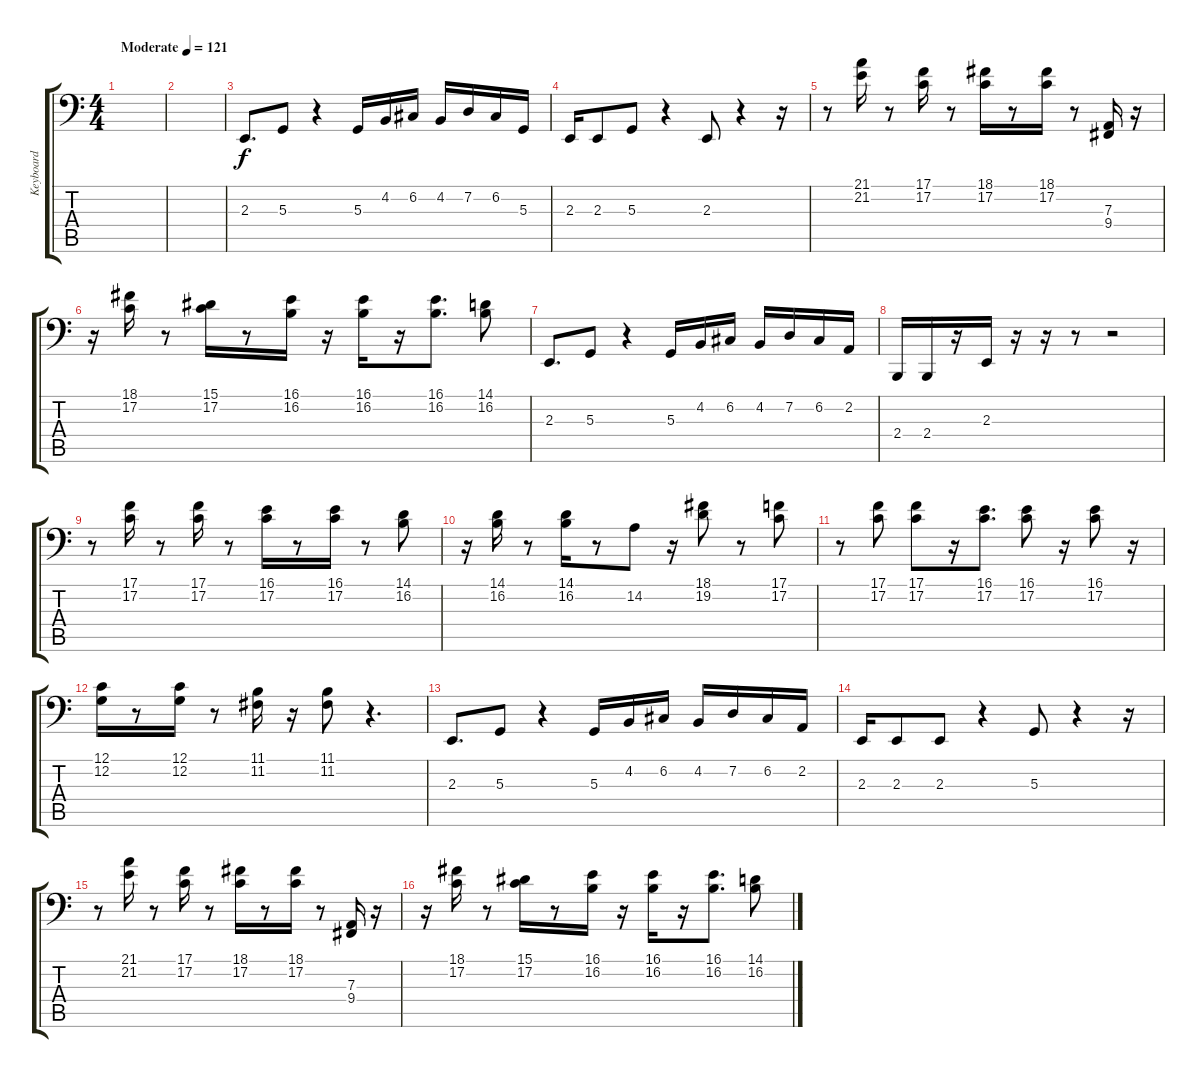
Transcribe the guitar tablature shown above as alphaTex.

\track ("Keyboard" "Keyboard") {instrument electricgrandpiano}
\staff {score tabs}
\tuning (C3 G2 D2 A1 E1 B0) {hide}
\ts (4 4)
\tempo (121 "Moderate")
\clef f4
\ks c
|
|
2.3.8{d} 5.3.8 r.4 5.3.16 4.2.16 6.2.16 4.2.16 7.2.16 6.2.16 5.3.16 |
2.3.16 2.3.8 5.3.8 r.4 2.3.8 r.4 r.16 |
r.8 (21.1 21.2).16 r.8 (17.1 17.2).16 r.8 (18.1 17.2).16 r.8 (18.1 17.2).16 r.8 (7.3 9.4).16 r.16 |
r.16 (18.1 17.2).16 r.8 (15.1 17.2).16 r.8 (16.1 16.2).16 r.16 (16.1 16.2).16 r.16 (16.1 16.2).8{d} (14.1 16.2).8 |
2.3.8{d} 5.3.8 r.4 5.3.16 4.2.16 6.2.16 4.2.16 7.2.16 6.2.16 2.2.16 |
2.4.16 2.4.16 r.16 2.3.16 r.16 r.16 r.8 r.2 |
r.8 (17.1 17.2).16 r.8 (17.1 17.2).16 r.8 (16.1 17.2).16 r.8 (16.1 17.2).16 r.8 (14.1 16.2).8 |
r.16 (14.1 16.2).16 r.8 (14.1 16.2).16 r.8 14.2.8 r.16 (18.1 19.2).8 r.8 (17.1 17.2).8 |
r.8 (17.1 17.2).8 (17.1 17.2).8 r.16 (16.1 17.2).8{d} (16.1 17.2).8 r.16 (16.1 17.2).8 r.16 |
(12.1 12.2).16 r.8 (12.1 12.2).16 r.8 (11.1 11.2).16 r.16 (11.1 11.2).8 r.4{d} |
2.3.8{d} 5.3.8 r.4 5.3.16 4.2.16 6.2.16 4.2.16 7.2.16 6.2.16 2.2.16 |
2.3.16 2.3.8 2.3.8 r.4 5.3.8 r.4 r.16 |
r.8 (21.1 21.2).16 r.8 (17.1 17.2).16 r.8 (18.1 17.2).16 r.8 (18.1 17.2).16 r.8 (7.3 9.4).16 r.16 |
r.16 (18.1 17.2).16 r.8 (15.1 17.2).16 r.8 (16.1 16.2).16 r.16 (16.1 16.2).16 r.16 (16.1 16.2).8{d} (14.1 16.2).8
